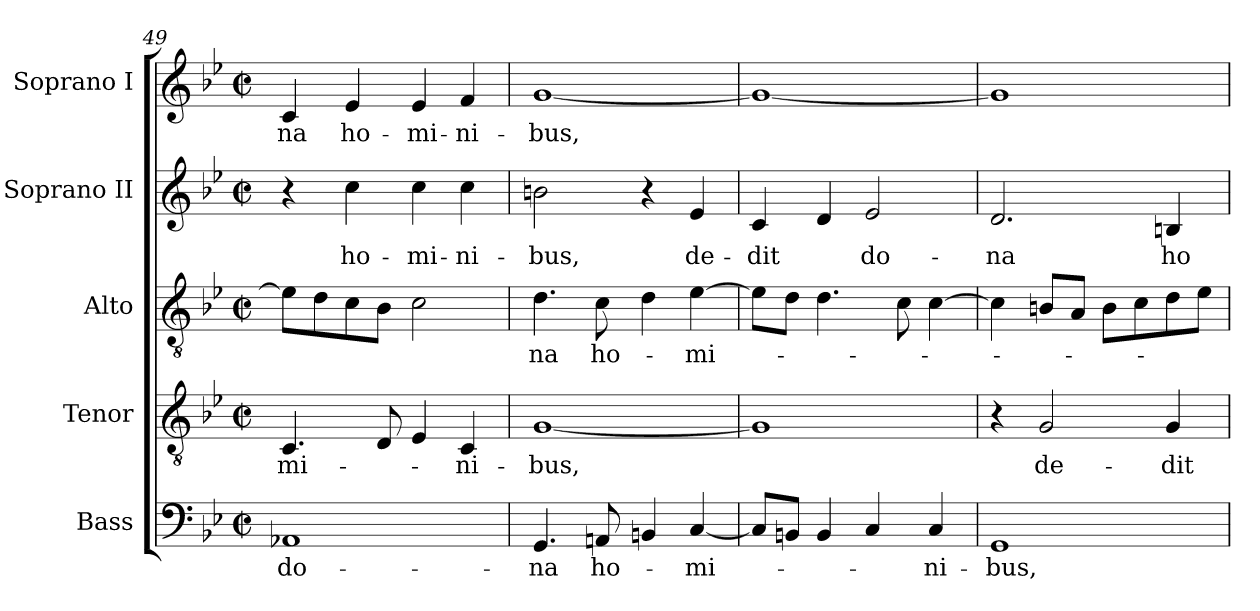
**kern	**text	**kern	**text	**kern	**text	**kern	**text	**kern	**text
*part5	*part5	*part4	*part4	*part3	*part3	*part2	*part2	*part1	*part1
*staff5	*staff5	*staff4	*staff4	*staff3	*staff3	*staff2	*staff2	*staff1	*staff1
*I"Bass	*	*I"Tenor	*	*I"Alto	*	*I"Soprano II	*	*I"Soprano I	*
*clefF4	*	*clefGv2	*	*clefGv2	*	*clefG2	*	*clefG2	*
*	*	*ITrd7c12	*	*	*	*	*	*	*
*k[b-e-]	*	*k[b-e-]	*	*k[b-e-]	*	*k[b-e-]	*	*k[b-e-]	*
*B-:	*	*B-:	*	*B-:	*	*B-:	*	*B-:	*
*M2/2	*	*M2/2	*	*M2/2	*	*M2/2	*	*M2/2	*
*met(c|)	*	*met(c|)	*	*met(c|)	*	*met(c|)	*	*met(c|)	*
=49	=49	=49	=49	=49	=49	=49	=49	=49	=49
!	!LO:LY:b:color=#000000	!	!	!	!	!	!	!	!
!	!	!	!LO:LY:b:color=#000000	!	!	!	!	!	!
!	!	!	!	!	!	!	!	!	!LO:LY:b:color=#000000
1AA-Xi	do-	4.CCi/	mi--	8e-i\L]	.	4r	.	4ci/	-na
.	.	.	.	8di\	.	.	.	.	.
!	!	!	!	!	!	!	!LO:LY:b:color=#000000	!	!
!	!	!	!	!	!	!	!	!	!LO:LY:b:color=#000000
.	.	.	.	8ci\	.	4cci\	ho-	4e-i/	ho-
.	.	8DDi/	.	8B-i\J	.	.	.	.	.
!	!	!	!	!	!	!	!LO:LY:b:color=#000000	!	!
!	!	!	!	!	!	!	!	!	!LO:LY:b:color=#000000
.	.	4EE-i/	.	2ci\	.	4cci\	mi-	4e-i/	mi-
!	!	!	!LO:LY:b:color=#000000	!	!	!	!	!	!
!	!	!	!	!	!	!	!LO:LY:b:color=#000000	!	!
!	!	!	!	!	!	!	!	!	!LO:LY:b:color=#000000
.	.	4CCi/	-ni-	.	.	4cci\	ni-	4fi/	ni-
=50	=50	=50	=50	=50	=50	=50	=50	=50	=50
!	!LO:LY:b:color=#000000	!	!	!	!	!	!	!	!
!	!	!	!LO:LY:b:color=#000000	!	!	!	!	!	!
!	!	!	!	!	!LO:LY:b:color=#000000	!	!	!	!
!	!	!	!	!	!	!	!LO:LY:b:color=#000000	!	!
!	!	!	!	!	!	!	!	!	!LO:LY:b:color=#000000
4.GGi/	na	[>1GGi	bus,	4.di\	-na	2bni\	bus,	[<1gi	bus,
!	!LO:LY:b:color=#000000	!	!	!	!	!	!	!	!
!	!	!	!	!	!LO:LY:b:color=#000000	!	!	!	!
8AAni/	ho--	.	.	8ci\	ho--	.	.	.	.
4BBni/	.	.	.	4di\	.	4r	.	.	.
!	!LO:LY:b:color=#000000	!	!	!	!	!	!	!	!
!	!	!	!	!	!LO:LY:b:color=#000000	!	!	!	!
!	!	!	!	!	!	!	!LO:LY:b:color=#000000	!	!
[<4Ci/	-mi--	.	.	[>4e-i\	-mi--	4e-i/	de-	.	.
!!LO:PB:g=z
=51	=51	=51	=51	=51	=51	=51	=51	=51	=51
!	!	!	!	!	!	!	!LO:LY:b:color=#000000	!	!
8Ci/L]	.	1GGi]	.	8e-i\L]	.	4ci/	dit	1gi_<	.
8BBni/J	.	.	.	8di\J	.	.	.	.	.
4BBi/	.	.	.	4.di\	.	4di/	.	.	.
!	!	!	!	!	!	!	!LO:LY:b:color=#000000	!	!
4Ci/	.	.	.	.	.	2e-i/	do-	.	.
.	.	.	.	8ci\	.	.	.	.	.
!	!LO:LY:b:color=#000000	!	!	!	!	!	!	!	!
4Ci/	-ni-	.	.	[>4ci\	.	.	.	.	.
=52	=52	=52	=52	=52	=52	=52	=52	=52	=52
!	!LO:LY:b:color=#000000	!	!	!	!	!	!	!	!
!	!	!	!	!	!	!	!LO:LY:b:color=#000000	!	!
1GGi	bus,	4r	.	4ci\]	.	2.di/	na	1gi]	.
!	!	!	!LO:LY:b:color=#000000	!	!	!	!	!	!
.	.	2GGi/	de-	8Bni/L	.	.	.	.	.
.	.	.	.	8Ai/J	.	.	.	.	.
.	.	.	.	8Bi\L	.	.	.	.	.
.	.	.	.	8ci\	.	.	.	.	.
!	!	!	!LO:LY:b:color=#000000	!	!	!	!	!	!
!	!	!	!	!	!	!	!LO:LY:b:color=#000000	!	!
.	.	4GGi/	dit	8di\	.	4Bni/	ho-	.	.
.	.	.	.	8e-i\J	.	.	.	.	.
=	=	=	=	=	=	=	=	=	=
*-	*-	*-	*-	*-	*-	*-	*-	*-	*-
